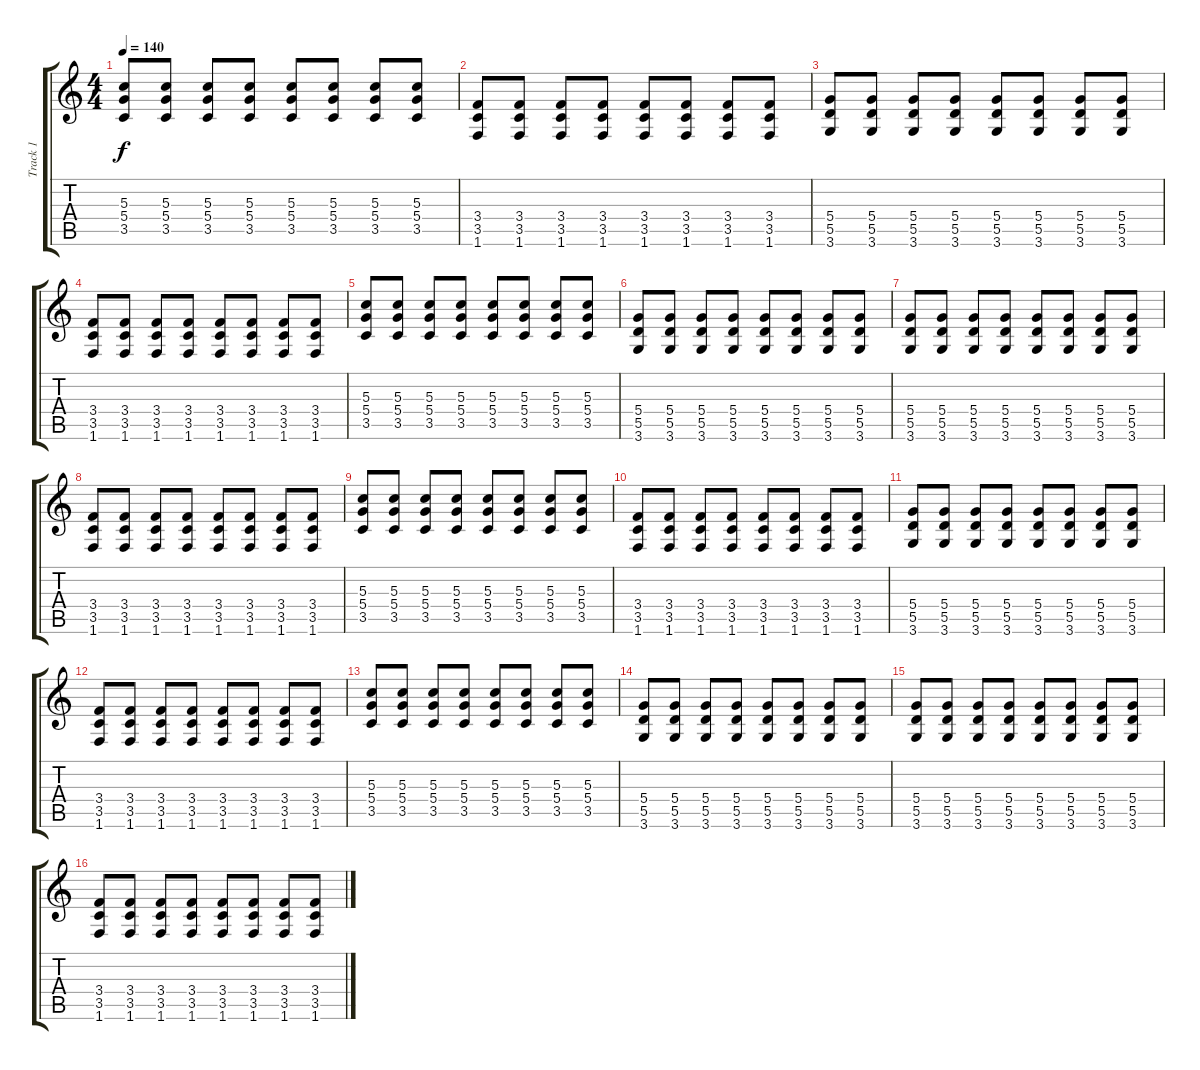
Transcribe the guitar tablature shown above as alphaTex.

\track ("Track 1" "Track 1") {instrument distortionguitar}
\staff {score tabs}
\tuning (E4 B3 G3 D3 A2 E2) {hide}
\ts (4 4)
\tempo 140
\clef g2
\ks c
(5.3 5.4 3.5).8{dy f} (5.3 5.4 3.5).8 (5.3 5.4 3.5).8 (5.3 5.4 3.5).8 (5.3 5.4 3.5).8 (5.3 5.4 3.5).8 (5.3 5.4 3.5).8 (5.3 5.4 3.5).8 |
(3.4 3.5 1.6).8 (3.4 3.5 1.6).8 (3.4 3.5 1.6).8 (3.4 3.5 1.6).8 (3.4 3.5 1.6).8 (3.4 3.5 1.6).8 (3.4 3.5 1.6).8 (3.4 3.5 1.6).8 |
(5.4 5.5 3.6).8 (5.4 5.5 3.6).8 (5.4 5.5 3.6).8 (5.4 5.5 3.6).8 (5.4 5.5 3.6).8 (5.4 5.5 3.6).8 (5.4 5.5 3.6).8 (5.4 5.5 3.6).8 |
(3.4 3.5 1.6).8 (3.4 3.5 1.6).8 (3.4 3.5 1.6).8 (3.4 3.5 1.6).8 (3.4 3.5 1.6).8 (3.4 3.5 1.6).8 (3.4 3.5 1.6).8 (3.4 3.5 1.6).8 |
(5.3 5.4 3.5).8 (5.3 5.4 3.5).8 (5.3 5.4 3.5).8 (5.3 5.4 3.5).8 (5.3 5.4 3.5).8 (5.3 5.4 3.5).8 (5.3 5.4 3.5).8 (5.3 5.4 3.5).8 |
(5.4 5.5 3.6).8 (5.4 5.5 3.6).8 (5.4 5.5 3.6).8 (5.4 5.5 3.6).8 (5.4 5.5 3.6).8 (5.4 5.5 3.6).8 (5.4 5.5 3.6).8 (5.4 5.5 3.6).8 |
(5.4 5.5 3.6).8 (5.4 5.5 3.6).8 (5.4 5.5 3.6).8 (5.4 5.5 3.6).8 (5.4 5.5 3.6).8 (5.4 5.5 3.6).8 (5.4 5.5 3.6).8 (5.4 5.5 3.6).8 |
(3.4 3.5 1.6).8 (3.4 3.5 1.6).8 (3.4 3.5 1.6).8 (3.4 3.5 1.6).8 (3.4 3.5 1.6).8 (3.4 3.5 1.6).8 (3.4 3.5 1.6).8 (3.4 3.5 1.6).8 |
(5.3 5.4 3.5).8 (5.3 5.4 3.5).8 (5.3 5.4 3.5).8 (5.3 5.4 3.5).8 (5.3 5.4 3.5).8 (5.3 5.4 3.5).8 (5.3 5.4 3.5).8 (5.3 5.4 3.5).8 |
(3.4 3.5 1.6).8 (3.4 3.5 1.6).8 (3.4 3.5 1.6).8 (3.4 3.5 1.6).8 (3.4 3.5 1.6).8 (3.4 3.5 1.6).8 (3.4 3.5 1.6).8 (3.4 3.5 1.6).8 |
(5.4 5.5 3.6).8 (5.4 5.5 3.6).8 (5.4 5.5 3.6).8 (5.4 5.5 3.6).8 (5.4 5.5 3.6).8 (5.4 5.5 3.6).8 (5.4 5.5 3.6).8 (5.4 5.5 3.6).8 |
(3.4 3.5 1.6).8 (3.4 3.5 1.6).8 (3.4 3.5 1.6).8 (3.4 3.5 1.6).8 (3.4 3.5 1.6).8 (3.4 3.5 1.6).8 (3.4 3.5 1.6).8 (3.4 3.5 1.6).8 |
(5.3 5.4 3.5).8 (5.3 5.4 3.5).8 (5.3 5.4 3.5).8 (5.3 5.4 3.5).8 (5.3 5.4 3.5).8 (5.3 5.4 3.5).8 (5.3 5.4 3.5).8 (5.3 5.4 3.5).8 |
(5.4 5.5 3.6).8 (5.4 5.5 3.6).8 (5.4 5.5 3.6).8 (5.4 5.5 3.6).8 (5.4 5.5 3.6).8 (5.4 5.5 3.6).8 (5.4 5.5 3.6).8 (5.4 5.5 3.6).8 |
(5.4 5.5 3.6).8 (5.4 5.5 3.6).8 (5.4 5.5 3.6).8 (5.4 5.5 3.6).8 (5.4 5.5 3.6).8 (5.4 5.5 3.6).8 (5.4 5.5 3.6).8 (5.4 5.5 3.6).8 |
(3.4 3.5 1.6).8 (3.4 3.5 1.6).8 (3.4 3.5 1.6).8 (3.4 3.5 1.6).8 (3.4 3.5 1.6).8 (3.4 3.5 1.6).8 (3.4 3.5 1.6).8 (3.4 3.5 1.6).8
